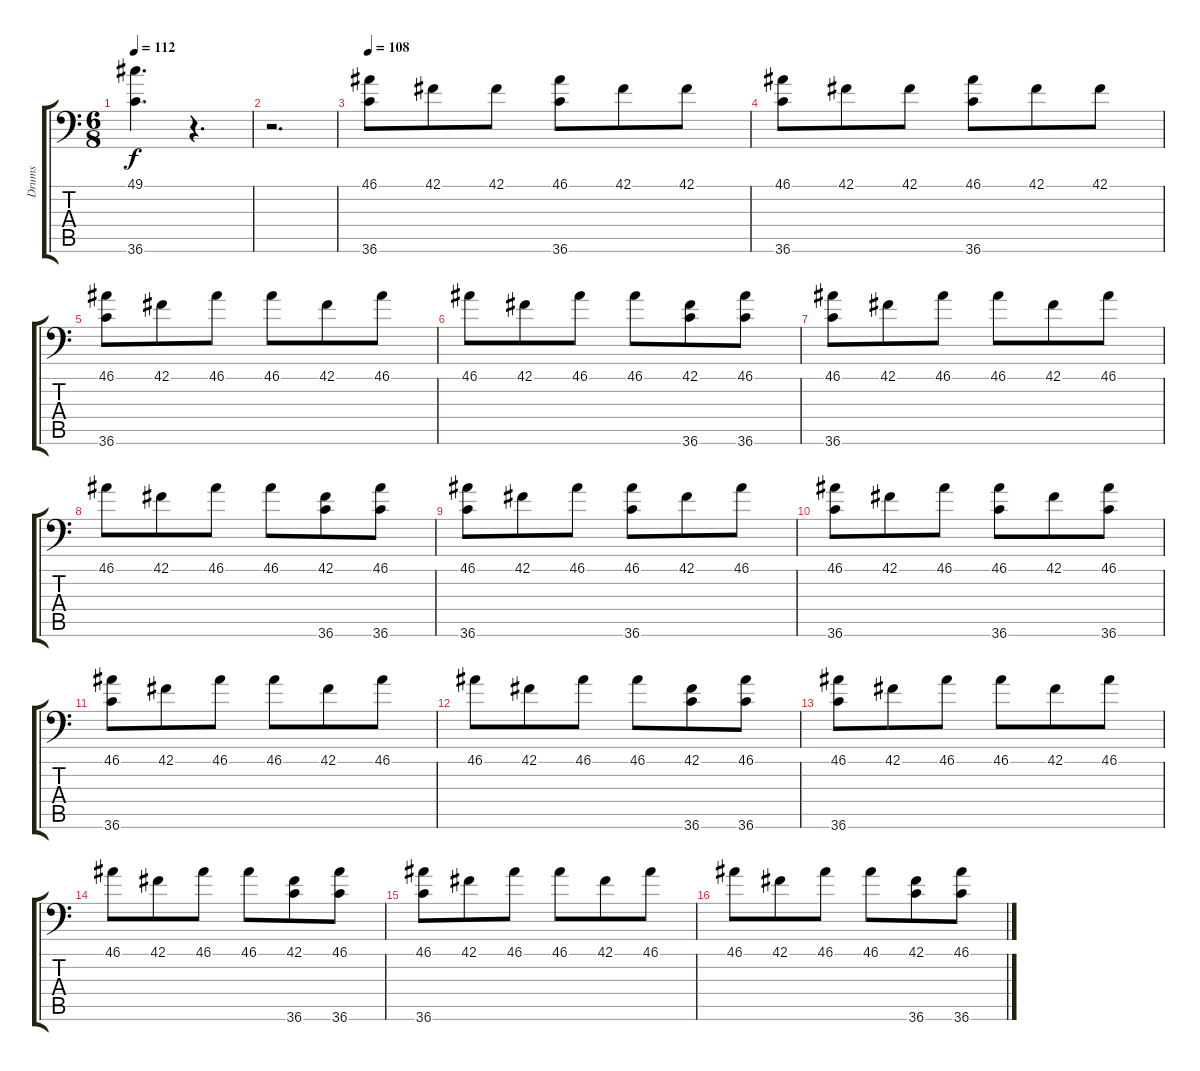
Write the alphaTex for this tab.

\track ("Drums" "Drums") {instrument acousticgrandpiano}
\staff {score tabs}
\tuning (C-1 C-1 C-1 C-1 C-1 C-1) {hide}
\ts (6 8)
\tempo 112
\clef f4
\ks c
(49.1 36.6).4{d dy f} r.4{d} |
r.2{d} |
\tempo 108
(46.1 36.6).8 42.1.8 42.1.8 (46.1 36.6).8 42.1.8 42.1.8 |
(46.1 36.6).8 42.1.8 42.1.8 (46.1 36.6).8 42.1.8 42.1.8 |
(46.1 36.6).8 42.1.8 46.1.8 46.1.8 42.1.8 46.1.8 |
46.1.8 42.1.8 46.1.8 46.1.8 (42.1 36.6).8 (46.1 36.6).8 |
(46.1 36.6).8 42.1.8 46.1.8 46.1.8 42.1.8 46.1.8 |
46.1.8 42.1.8 46.1.8 46.1.8 (42.1 36.6).8 (46.1 36.6).8 |
(46.1 36.6).8 42.1.8 46.1.8 (46.1 36.6).8 42.1.8 46.1.8 |
(46.1 36.6).8 42.1.8 46.1.8 (46.1 36.6).8 42.1.8 (46.1 36.6).8 |
(46.1 36.6).8 42.1.8 46.1.8 46.1.8 42.1.8 46.1.8 |
46.1.8 42.1.8 46.1.8 46.1.8 (42.1 36.6).8 (46.1 36.6).8 |
(46.1 36.6).8 42.1.8 46.1.8 46.1.8 42.1.8 46.1.8 |
46.1.8 42.1.8 46.1.8 46.1.8 (42.1 36.6).8 (46.1 36.6).8 |
(46.1 36.6).8 42.1.8 46.1.8 46.1.8 42.1.8 46.1.8 |
46.1.8 42.1.8 46.1.8 46.1.8 (42.1 36.6).8 (46.1 36.6).8
